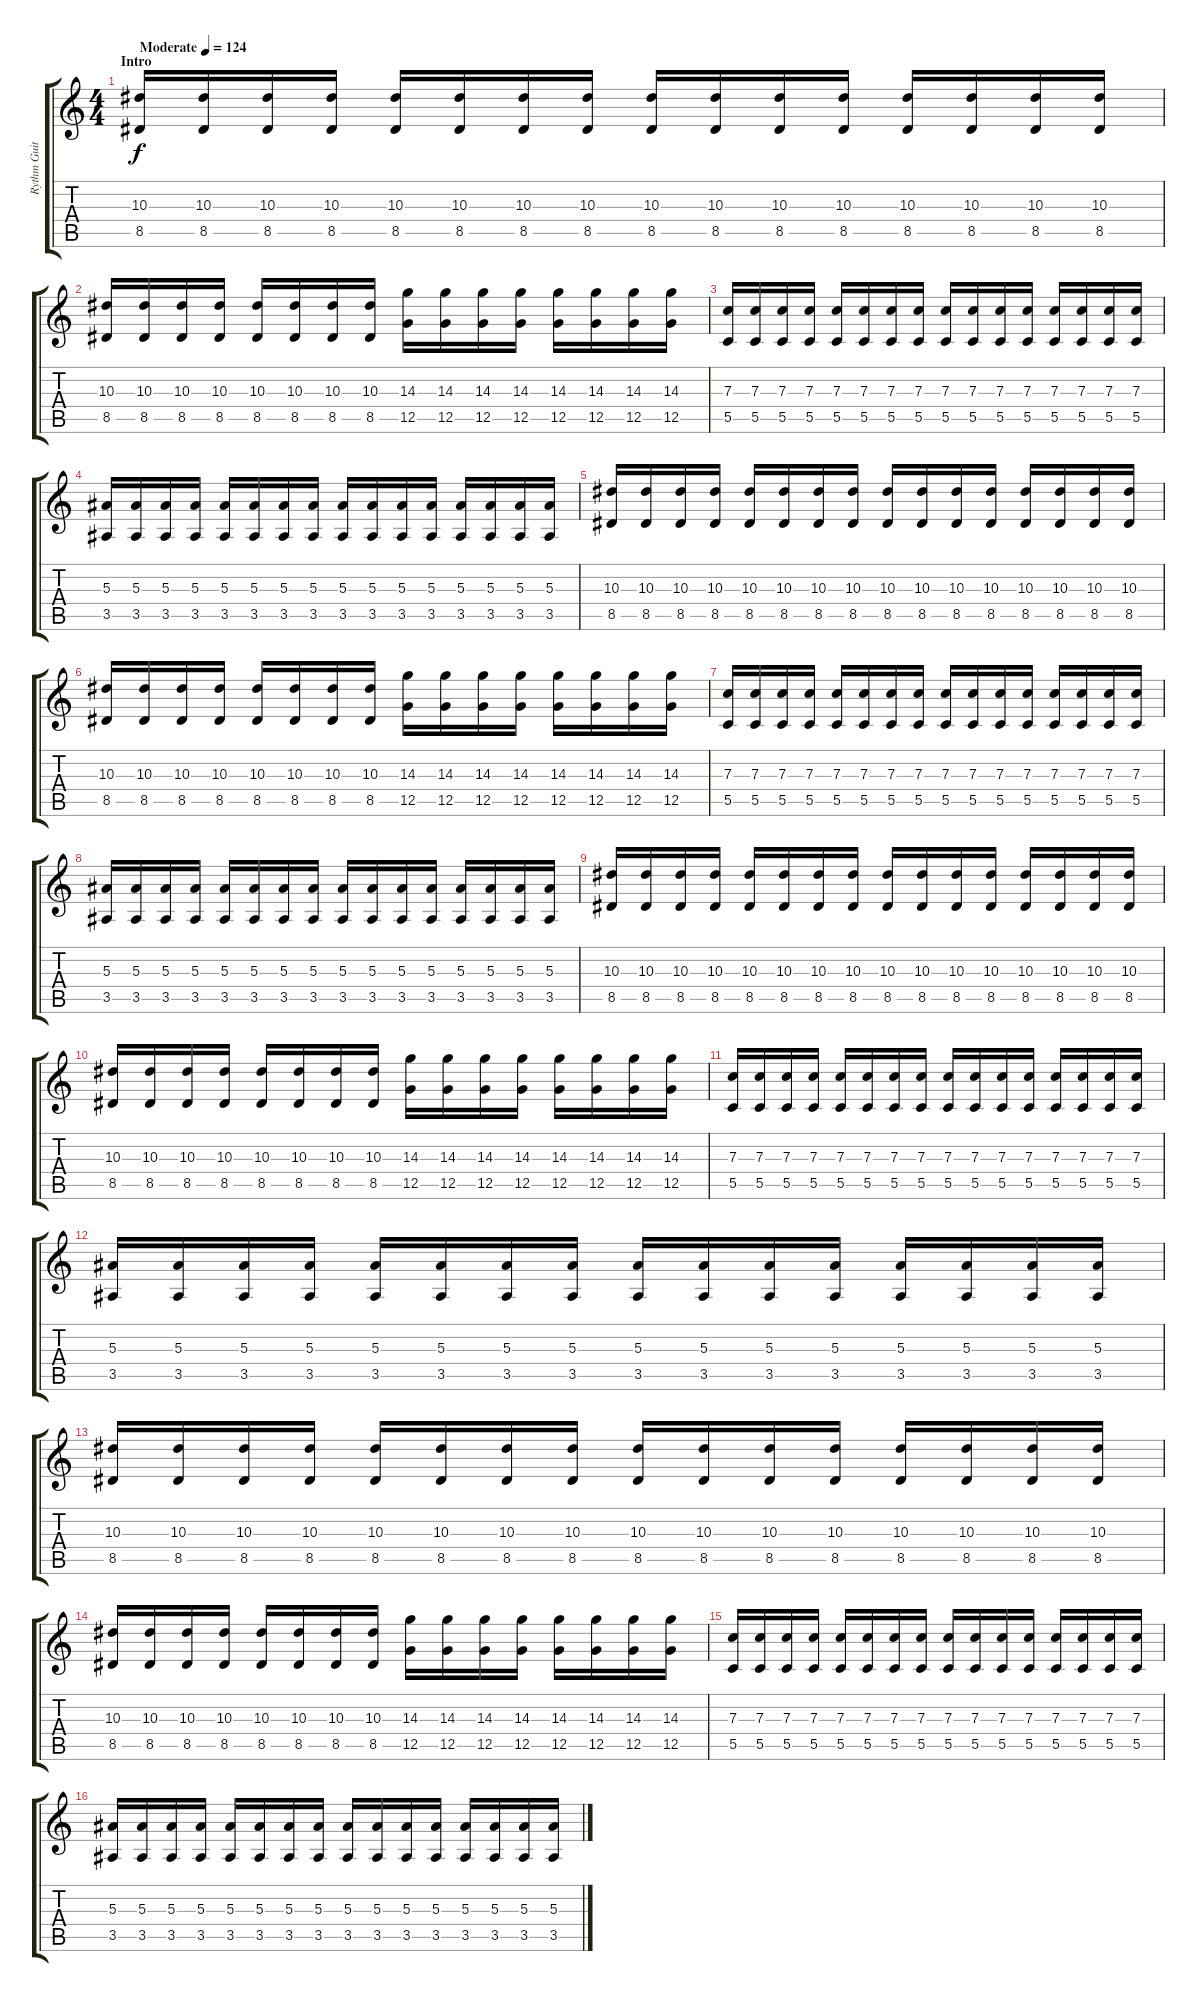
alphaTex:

\track ("Rythm Guitar (Mätze)" "Rythm Guit") {instrument distortionguitar}
\staff {score tabs}
\tuning (D4 A3 F3 C3 G2 C2) {hide}
\ts (4 4)
\section ("" "Intro")
\tempo (124 "Moderate")
\clef g2
\ks c
(10.3 8.5).16{dy f volume 0 instrument distortionguitar} (10.3 8.5).16{volume 4} (10.3 8.5).16 (10.3 8.5).16 (10.3 8.5).16 (10.3 8.5).16 (10.3 8.5).16 (10.3 8.5).16 (10.3 8.5).16 (10.3 8.5).16 (10.3 8.5).16 (10.3 8.5).16 (10.3 8.5).16 (10.3 8.5).16 (10.3 8.5).16 (10.3 8.5).16 |
(10.3 8.5).16 (10.3 8.5).16 (10.3 8.5).16 (10.3 8.5).16 (10.3 8.5).16 (10.3 8.5).16 (10.3 8.5).16 (10.3 8.5).16 (14.3 12.5).16 (14.3 12.5).16 (14.3 12.5).16 (14.3 12.5).16 (14.3 12.5).16 (14.3 12.5).16 (14.3 12.5).16 (14.3 12.5).16 |
(7.3 5.5).16 (7.3 5.5).16 (7.3 5.5).16 (7.3 5.5).16 (7.3 5.5).16 (7.3 5.5).16 (7.3 5.5).16 (7.3 5.5).16 (7.3 5.5).16 (7.3 5.5).16 (7.3 5.5).16 (7.3 5.5).16 (7.3 5.5).16 (7.3 5.5).16 (7.3 5.5).16 (7.3 5.5).16 |
(5.3 3.5).16 (5.3 3.5).16 (5.3 3.5).16 (5.3 3.5).16 (5.3 3.5).16 (5.3 3.5).16 (5.3 3.5).16 (5.3 3.5).16 (5.3 3.5).16 (5.3 3.5).16 (5.3 3.5).16 (5.3 3.5).16 (5.3 3.5).16 (5.3 3.5).16 (5.3 3.5).16 (5.3 3.5).16 |
(10.3 8.5).16{volume 8} (10.3 8.5).16 (10.3 8.5).16 (10.3 8.5).16 (10.3 8.5).16 (10.3 8.5).16 (10.3 8.5).16 (10.3 8.5).16 (10.3 8.5).16 (10.3 8.5).16 (10.3 8.5).16 (10.3 8.5).16 (10.3 8.5).16 (10.3 8.5).16 (10.3 8.5).16 (10.3 8.5).16 |
(10.3 8.5).16 (10.3 8.5).16 (10.3 8.5).16 (10.3 8.5).16 (10.3 8.5).16 (10.3 8.5).16 (10.3 8.5).16 (10.3 8.5).16 (14.3 12.5).16 (14.3 12.5).16 (14.3 12.5).16 (14.3 12.5).16 (14.3 12.5).16 (14.3 12.5).16 (14.3 12.5).16 (14.3 12.5).16 |
(7.3 5.5).16 (7.3 5.5).16 (7.3 5.5).16 (7.3 5.5).16 (7.3 5.5).16 (7.3 5.5).16 (7.3 5.5).16 (7.3 5.5).16 (7.3 5.5).16 (7.3 5.5).16 (7.3 5.5).16 (7.3 5.5).16 (7.3 5.5).16 (7.3 5.5).16 (7.3 5.5).16 (7.3 5.5).16 |
(5.3 3.5).16 (5.3 3.5).16 (5.3 3.5).16 (5.3 3.5).16 (5.3 3.5).16 (5.3 3.5).16 (5.3 3.5).16 (5.3 3.5).16 (5.3 3.5).16 (5.3 3.5).16 (5.3 3.5).16 (5.3 3.5).16 (5.3 3.5).16 (5.3 3.5).16 (5.3 3.5).16 (5.3 3.5).16 |
(10.3 8.5).16{volume 13} (10.3 8.5).16 (10.3 8.5).16 (10.3 8.5).16 (10.3 8.5).16 (10.3 8.5).16 (10.3 8.5).16 (10.3 8.5).16 (10.3 8.5).16 (10.3 8.5).16 (10.3 8.5).16 (10.3 8.5).16 (10.3 8.5).16 (10.3 8.5).16 (10.3 8.5).16 (10.3 8.5).16 |
(10.3 8.5).16 (10.3 8.5).16 (10.3 8.5).16 (10.3 8.5).16 (10.3 8.5).16 (10.3 8.5).16 (10.3 8.5).16 (10.3 8.5).16 (14.3 12.5).16 (14.3 12.5).16 (14.3 12.5).16 (14.3 12.5).16 (14.3 12.5).16 (14.3 12.5).16 (14.3 12.5).16 (14.3 12.5).16 |
(7.3 5.5).16 (7.3 5.5).16 (7.3 5.5).16 (7.3 5.5).16 (7.3 5.5).16 (7.3 5.5).16 (7.3 5.5).16 (7.3 5.5).16 (7.3 5.5).16 (7.3 5.5).16 (7.3 5.5).16 (7.3 5.5).16 (7.3 5.5).16 (7.3 5.5).16 (7.3 5.5).16 (7.3 5.5).16 |
(5.3 3.5).16 (5.3 3.5).16 (5.3 3.5).16 (5.3 3.5).16 (5.3 3.5).16 (5.3 3.5).16 (5.3 3.5).16 (5.3 3.5).16 (5.3 3.5).16 (5.3 3.5).16 (5.3 3.5).16 (5.3 3.5).16 (5.3 3.5).16 (5.3 3.5).16 (5.3 3.5).16 (5.3 3.5).16 |
(10.3 8.5).16 (10.3 8.5).16 (10.3 8.5).16 (10.3 8.5).16 (10.3 8.5).16 (10.3 8.5).16 (10.3 8.5).16 (10.3 8.5).16 (10.3 8.5).16 (10.3 8.5).16 (10.3 8.5).16 (10.3 8.5).16 (10.3 8.5).16 (10.3 8.5).16 (10.3 8.5).16 (10.3 8.5).16 |
(10.3 8.5).16 (10.3 8.5).16 (10.3 8.5).16 (10.3 8.5).16 (10.3 8.5).16 (10.3 8.5).16 (10.3 8.5).16 (10.3 8.5).16 (14.3 12.5).16 (14.3 12.5).16 (14.3 12.5).16 (14.3 12.5).16 (14.3 12.5).16 (14.3 12.5).16 (14.3 12.5).16 (14.3 12.5).16 |
(7.3 5.5).16 (7.3 5.5).16 (7.3 5.5).16 (7.3 5.5).16 (7.3 5.5).16 (7.3 5.5).16 (7.3 5.5).16 (7.3 5.5).16 (7.3 5.5).16 (7.3 5.5).16 (7.3 5.5).16 (7.3 5.5).16 (7.3 5.5).16 (7.3 5.5).16 (7.3 5.5).16 (7.3 5.5).16 |
(5.3 3.5).16 (5.3 3.5).16 (5.3 3.5).16 (5.3 3.5).16 (5.3 3.5).16 (5.3 3.5).16 (5.3 3.5).16 (5.3 3.5).16 (5.3 3.5).16 (5.3 3.5).16 (5.3 3.5).16 (5.3 3.5).16 (5.3 3.5).16 (5.3 3.5).16 (5.3 3.5).16 (5.3 3.5).16
